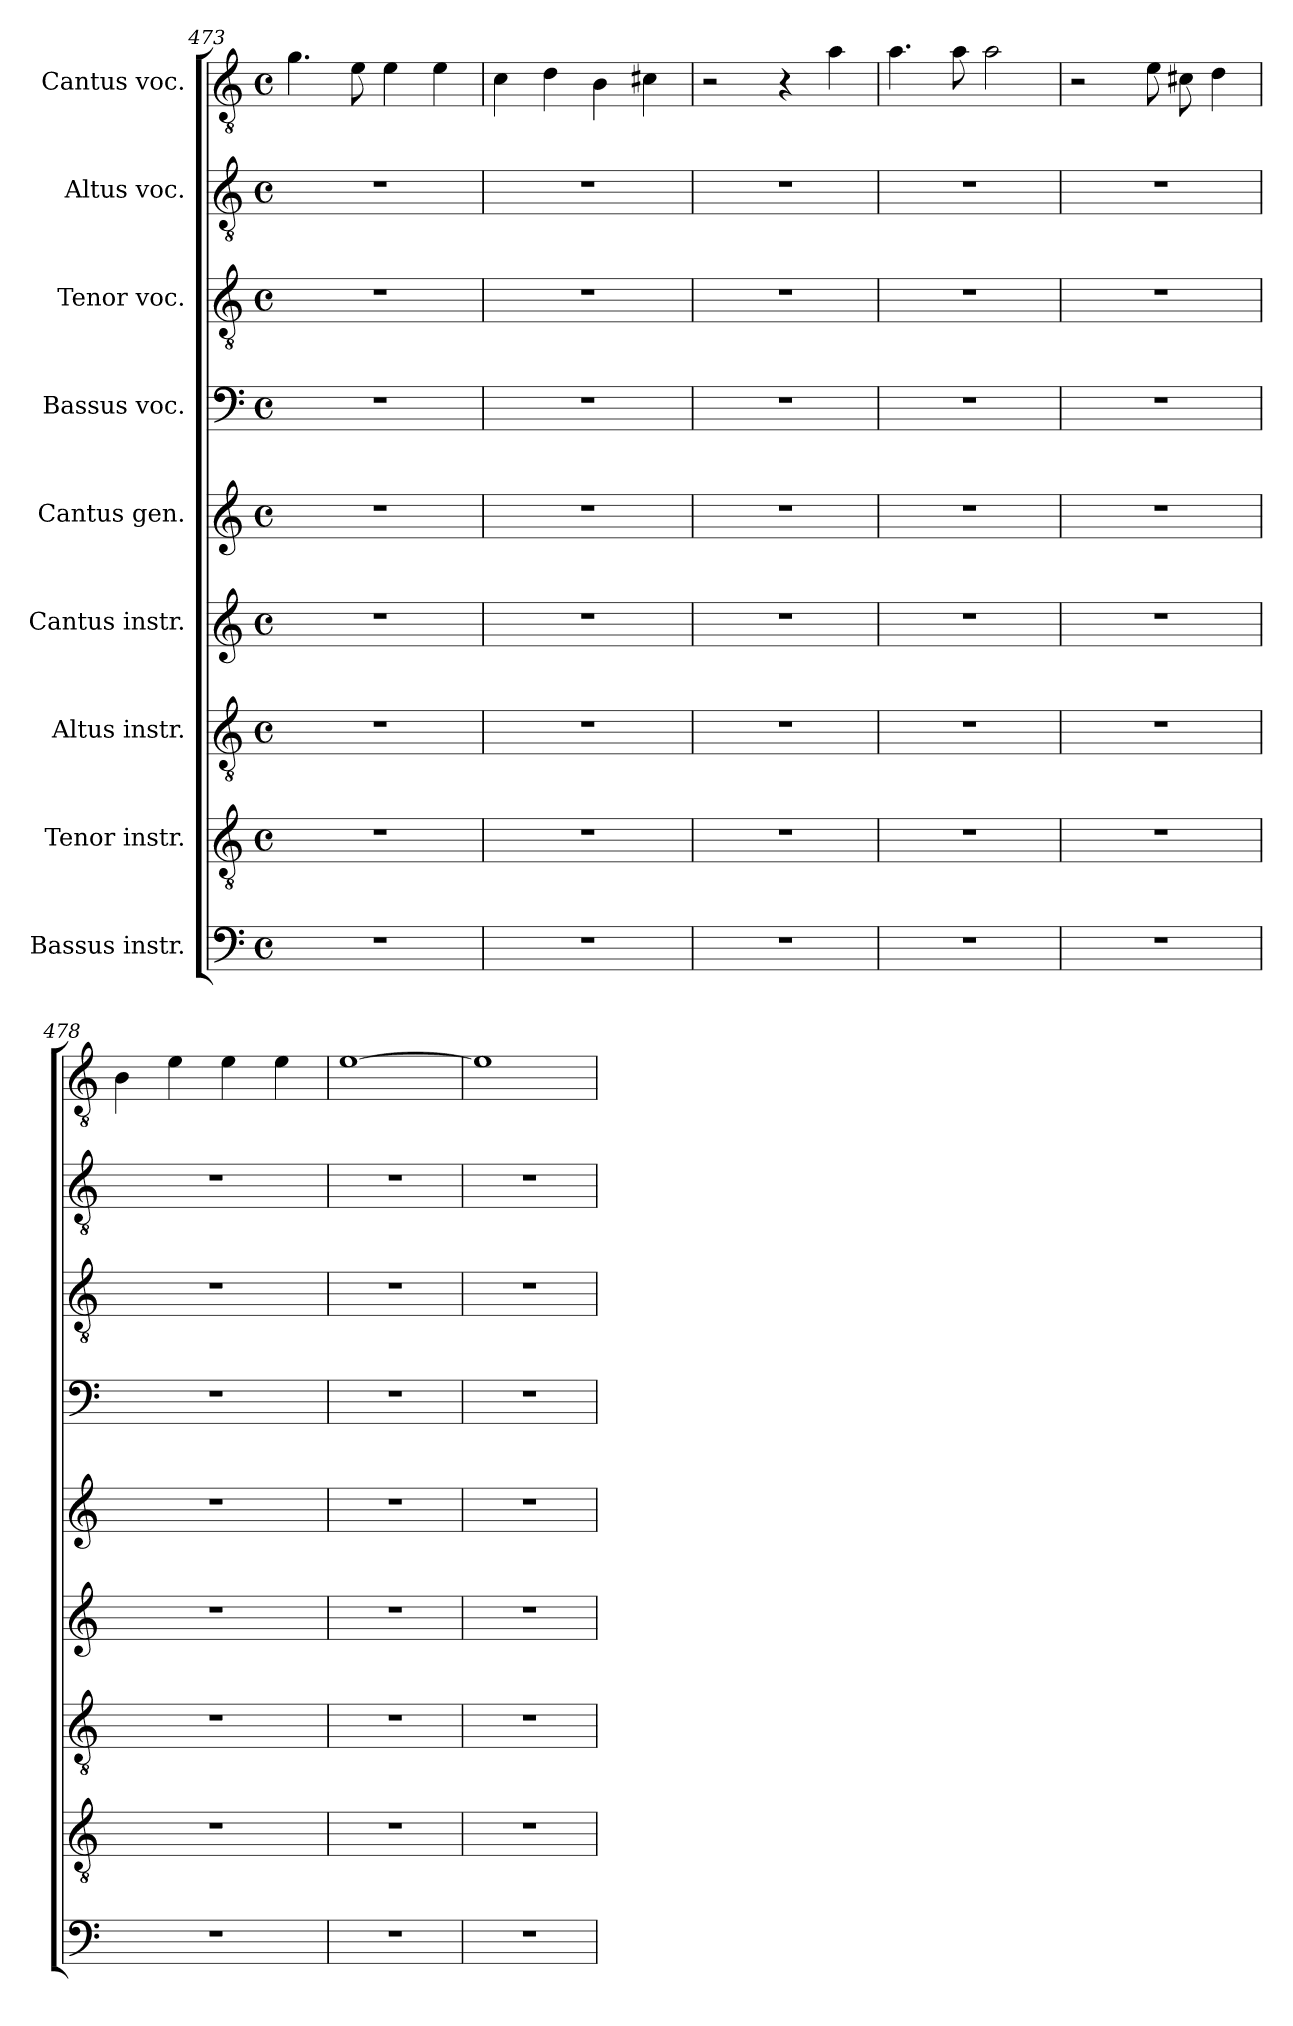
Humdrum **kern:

**kern	**kern	**kern	**kern	**kern	**kern	**kern	**kern	**kern
*part9	*part8	*part7	*part6	*part5	*part4	*part3	*part2	*part1
*staff9	*staff8	*staff7	*staff6	*staff5	*staff4	*staff3	*staff2	*staff1
*I"Bassus instr.	*I"Tenor instr.	*I"Altus instr.	*I"Cantus instr.	*I"Cantus gen.	*I"Bassus voc.	*I"Tenor voc.	*I"Altus voc.	*I"Cantus voc.
*clefF4	*clefGv2	*clefGv2	*clefG2	*clefG2	*clefF4	*clefGv2	*clefGv2	*clefGv2
*k[]	*k[]	*k[]	*k[]	*k[]	*k[]	*k[]	*k[]	*k[]
*C:	*C:	*C:	*C:	*C:	*C:	*C:	*C:	*C:
*M4/4	*M4/4	*M4/4	*M4/4	*M4/4	*M4/4	*M4/4	*M4/4	*M4/4
*met(c)	*met(c)	*met(c)	*met(c)	*met(c)	*met(c)	*met(c)	*met(c)	*met(c)
=473	=473	=473	=473	=473	=473	=473	=473	=473
1r	1r	1r	1r	1r	1r	1r	1r	4.g\
.	.	.	.	.	.	.	.	8e\
.	.	.	.	.	.	.	.	4e\
.	.	.	.	.	.	.	.	4e\
=474	=474	=474	=474	=474	=474	=474	=474	=474
1r	1r	1r	1r	1r	1r	1r	1r	4c\
.	.	.	.	.	.	.	.	4d\
.	.	.	.	.	.	.	.	4B\
.	.	.	.	.	.	.	.	4c#X\
!!LO:LB:g=z
=475	=475	=475	=475	=475	=475	=475	=475	=475
1r	1r	1r	1r	1r	1r	1r	1r	2r
.	.	.	.	.	.	.	.	4r
.	.	.	.	.	.	.	.	4a\
=476	=476	=476	=476	=476	=476	=476	=476	=476
1r	1r	1r	1r	1r	1r	1r	1r	4.a\
.	.	.	.	.	.	.	.	8a\
.	.	.	.	.	.	.	.	2a\
=477	=477	=477	=477	=477	=477	=477	=477	=477
1r	1r	1r	1r	1r	1r	1r	1r	2r
.	.	.	.	.	.	.	.	8e\
.	.	.	.	.	.	.	.	8c#\
.	.	.	.	.	.	.	.	4d\
=478	=478	=478	=478	=478	=478	=478	=478	=478
1r	1r	1r	1r	1r	1r	1r	1r	4B\
.	.	.	.	.	.	.	.	4e\
.	.	.	.	.	.	.	.	4e\
.	.	.	.	.	.	.	.	4e\
=479	=479	=479	=479	=479	=479	=479	=479	=479
1r	1r	1r	1r	1r	1r	1r	1r	[>1e
=480	=480	=480	=480	=480	=480	=480	=480	=480
1r	1r	1r	1r	1r	1r	1r	1r	1e]
=!	=!	=!	=!	=!	=!	=!	=!	=!
*-	*-	*-	*-	*-	*-	*-	*-	*-
